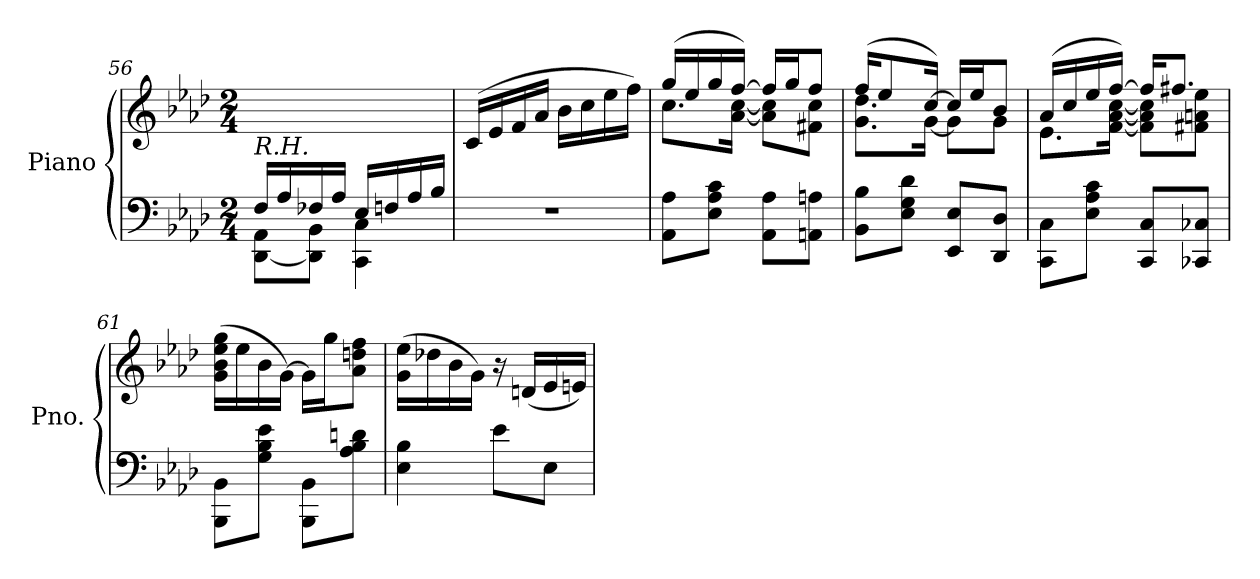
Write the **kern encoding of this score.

**kern	**kern
*part1	*part1
*staff2	*staff1
*I"Piano	*
*I'Pno.	*
*clefF4	*clefG2
*k[b-e-a-d-]	*k[b-e-a-d-]
*M2/4	*M2/4
=56	=56
*^	*
!LO:TX:a:i:t=R.H.	!	!
16F/LL	[8DD-\ 8AA-\L	2ryy
16A-/	.	.
16F-X/	8DD-\] 8BB-\J	.
16A-/JJ	.	.
16E-/LL	4CC\ 4C\	.
16Fn/	.	.
16A-/	.	.
16B-/JJ	.	.
*v	*v	*
=57	=57
2r	(>16c/LL
.	16e-/
.	16f/
.	16a-/JJ
.	16b-\LL
.	16cc\
.	16ee-\
.	16ff\JJ)
=58	=58
*	*^
8AA-\ 8A-\L	(>16gg/LL	8.cc\L
.	16ee-/	.
8E-\ 8A-\ 8c\J	16gg/	.
.	[16ff/JJ)	[16a-\ [16cc\Jk
8AA-\ 8A-\L	16ff/LL]	8a-\] 8cc\]L
.	16gg/J	.
8AAn\ 8An\J	8ff/J	8f#X\ 8cc\J
=59	=59	=59
8BB-\ 8B-\L	(>16ff/KL	8.g\ 8.dd-\L
.	8ee-/	.
8E-\ 8G\ 8d-\J	.	.
.	[16cc/Jk)	[16g\Jk
8EE-/ 8E-/L	16cc/LL]	8g\L]
.	16ee-/J	.
8DD-/ 8D-/J	8b-/J	8g\J
!!LO:LB:g=z	!!
=60	=60	=60
8CC\ 8C\L	(>16a-/LL	8.e-\L
.	16cc/	.
8E-\ 8A-\ 8c\J	16ee-/	.
.	[16ff/JJ)	[16f\ [16a-\ [16cc\Jk
8CC/ 8C/L	16ff/KL]	8f\] 8a-\] 8cc\]L
.	8.ff#X/J	.
8CC-X/ 8C-X/J	.	8f#X\ 8an\ 8ee-\J
*	*v	*v
=61	=61
8BBB-\ 8BB-\L	(>16g\ 16b-\ 16ee-\ 16gg\LL
.	16ee-\
8G\ 8B-\ 8e-\J	16b-\
.	[16g\JJ)
8BBB-\ 8BB-\L	16g\LL]
.	16gg\J
8A-\ 8B-\ 8dn\J	8a-\ 8ddn\ 8ff\J
=62	=62
4E-\ 4B-\	(>16g\ 16ee-\LL
.	16dd-X\
.	16b-\
.	16g\JJ)
8e-\L	16r
.	(<16dn/LL
8E-\J	16e-/
.	16en/JJ)
=	=
*-	*-
